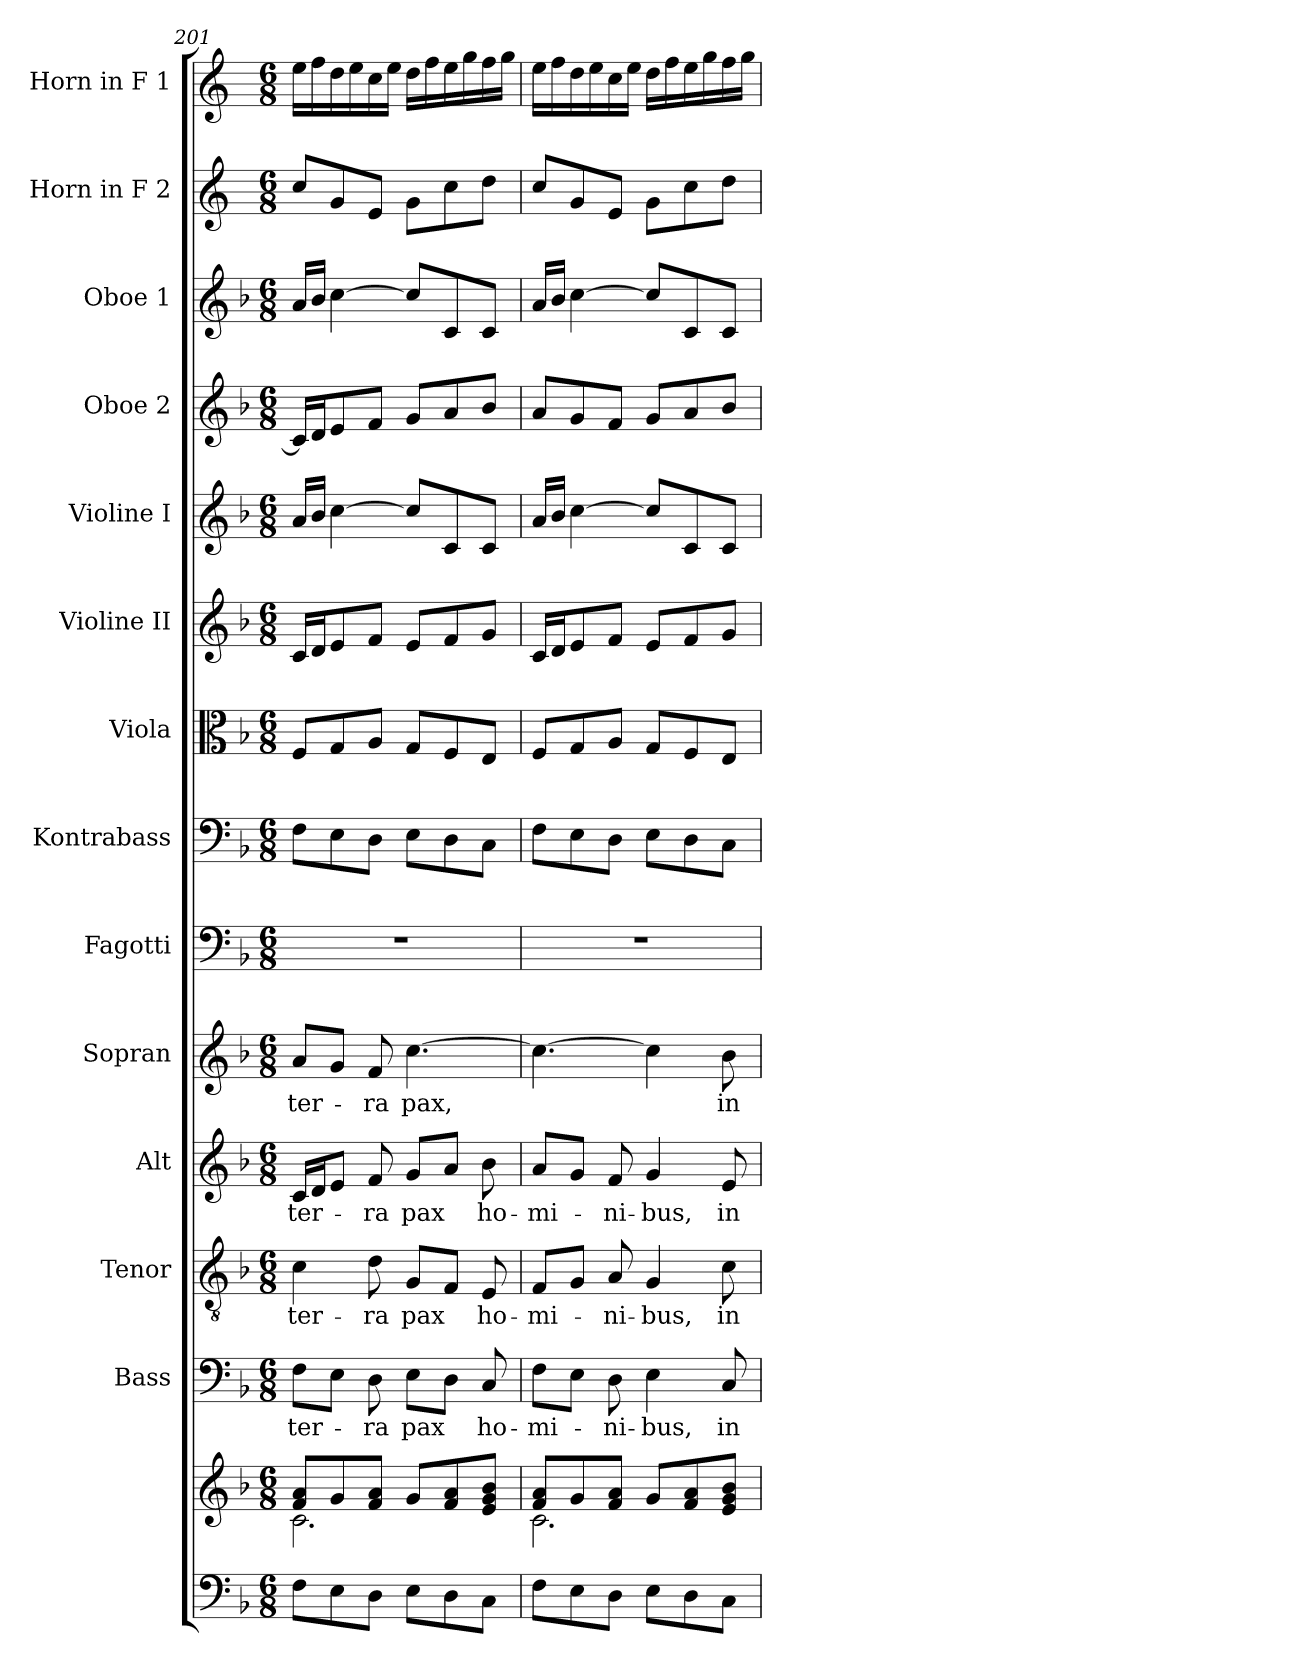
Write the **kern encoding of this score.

**kern	**kern	**kern	**text	**kern	**text	**kern	**text	**kern	**text	**kern	**kern	**kern	**kern	**kern	**kern	**kern	**kern	**kern
*part14	*part14	*part13	*part13	*part12	*part12	*part11	*part11	*part10	*part10	*part9	*part8	*part7	*part6	*part5	*part4	*part3	*part2	*part1
*staff15	*staff14	*staff13	*staff13	*staff12	*staff12	*staff11	*staff11	*staff10	*staff10	*staff9	*staff8	*staff7	*staff6	*staff5	*staff4	*staff3	*staff2	*staff1
*	*	*I"Bass	*	*I"Tenor	*	*I"Alt	*	*I"Sopran	*	*I"Fagotti	*I"Kontrabass	*I"Viola	*I"Violine II	*I"Violine I	*I"Oboe 2	*I"Oboe 1	*I"Horn in F 2	*I"Horn in F 1
*	*	*I'B.	*	*I'T.	*	*I'A.	*	*I'S.	*	*I'Fg.	*I'Kb.	*I'Vla.	*I'Vl. II	*I'Vl. I	*I'Ob. 2	*I'Ob. 1	*	*
*clefF4	*clefG2	*clefF4	*	*clefGv2	*	*clefG2	*	*clefG2	*	*clefF4	*clefF4	*clefC3	*clefG2	*clefG2	*clefG2	*clefG2	*clefG2	*clefG2
*	*	*	*	*	*	*	*	*	*	*	*ITrd7c12	*	*	*	*	*	*ITrd4c7	*ITrd4c7
*k[b-]	*k[b-]	*k[b-]	*	*k[b-]	*	*k[b-]	*	*k[b-]	*	*k[b-]	*k[b-]	*k[b-]	*k[b-]	*k[b-]	*k[b-]	*k[b-]	*k[b-]	*k[b-]
*F:	*F:	*F:	*	*F:	*	*F:	*	*F:	*	*F:	*F:	*F:	*F:	*F:	*F:	*F:	*F:	*F:
*M6/8	*M6/8	*M6/8	*	*M6/8	*	*M6/8	*	*M6/8	*	*M6/8	*M6/8	*M6/8	*M6/8	*M6/8	*M6/8	*M6/8	*M6/8	*M6/8
=201	=201	=201	=201	=201	=201	=201	=201	=201	=201	=201	=201	=201	=201	=201	=201	=201	=201	=201
*	*^	*	*	*	*	*	*	*	*	*	*	*	*	*	*	*	*	*
!	!	!	!	!LO:LY:b	!	!LO:LY:b	!	!LO:LY:b	!	!LO:LY:b	!	!	!	!	!	!	!	!	!
8F\L	8f/ 8a/L	2.c\	8F\L	ter-	4c\	ter-	16c/LL	ter-	8a/L	ter-	2.r	8FF\L	8F/L	16c/LL	16a/LL	16c/LL]	16a/LL	8f/L	16a\LL
.	.	.	.	.	.	.	16d/J	.	.	.	.	.	.	16d/J	16b-/JJ	16d/J	16b-/JJ	.	16b-\
8E\	8g/	.	8E\J	.	.	.	8e/J	.	8g/J	.	.	8EE\	8G/	8e/	[4cc\	8e/	[4cc\	8c/	16g\
.	.	.	.	.	.	.	.	.	.	.	.	.	.	.	.	.	.	.	16a\
!	!	!	!	!LO:LY:b	!	!LO:LY:b	!	!LO:LY:b	!	!LO:LY:b	!	!	!	!	!	!	!	!	!
8D\J	8f/ 8a/J	.	8D\	-ra	8d\	-ra	8f/	-ra	8f/	-ra	.	8DD\J	8A/J	8f/J	.	8f/J	.	8A/J	16f\
.	.	.	.	.	.	.	.	.	.	.	.	.	.	.	.	.	.	.	16a\JJ
!	!	!	!	!LO:LY:b	!	!LO:LY:b	!	!LO:LY:b	!	!LO:LY:b	!	!	!	!	!	!	!	!	!
8E\L	8g/L	.	8E\L	pax	8G/L	pax	8g/L	pax	[4.cc\	pax,	.	8EE\L	8G/L	8e/L	8cc/L]	8g/L	8cc/L]	8c\L	16g\LL
.	.	.	.	.	.	.	.	.	.	.	.	.	.	.	.	.	.	.	16b-\
8D\	8f/ 8a/	.	8D\J	.	8F/J	.	8a/J	.	.	.	.	8DD\	8F/	8f/	8c/	8a/	8c/	8f\	16a\
.	.	.	.	.	.	.	.	.	.	.	.	.	.	.	.	.	.	.	16cc\
!	!	!	!	!LO:LY:b	!	!LO:LY:b	!	!LO:LY:b	!	!	!	!	!	!	!	!	!	!	!
8C\J	8e/ 8g/ 8b-/J	.	8C/	ho-	8E/	ho-	8b-\	ho-	.	.	.	8CC\J	8E/J	8g/J	8c/J	8b-/J	8c/J	8g\J	16b-\
.	.	.	.	.	.	.	.	.	.	.	.	.	.	.	.	.	.	.	16cc\JJ
!!LO:PB:g=z
=202	=202	=202	=202	=202	=202	=202	=202	=202	=202	=202	=202	=202	=202	=202	=202	=202	=202	=202	=202
!	!	!	!	!LO:LY:b	!	!LO:LY:b	!	!LO:LY:b	!	!	!	!	!	!	!	!	!	!	!
8F\L	8f/ 8a/L	2.c\	8F\L	-mi-	8F/L	-mi-	8a/L	-mi-	4.cc\_	.	2.r	8FF\L	8F/L	16c/LL	16a/LL	8a/L	16a/LL	8f/L	16a\LL
.	.	.	.	.	.	.	.	.	.	.	.	.	.	16d/J	16b-/JJ	.	16b-/JJ	.	16b-\
8E\	8g/	.	8E\J	.	8G/J	.	8g/J	.	.	.	.	8EE\	8G/	8e/	[4cc\	8g/	[4cc\	8c/	16g\
.	.	.	.	.	.	.	.	.	.	.	.	.	.	.	.	.	.	.	16a\
!	!	!	!	!LO:LY:b	!	!LO:LY:b	!	!LO:LY:b	!	!	!	!	!	!	!	!	!	!	!
8D\J	8f/ 8a/J	.	8D\	-ni-	8A/	-ni-	8f/	-ni-	.	.	.	8DD\J	8A/J	8f/J	.	8f/J	.	8A/J	16f\
.	.	.	.	.	.	.	.	.	.	.	.	.	.	.	.	.	.	.	16a\JJ
!	!	!	!	!LO:LY:b	!	!LO:LY:b	!	!LO:LY:b	!	!	!	!	!	!	!	!	!	!	!
8E\L	8g/L	.	4E\	-bus,	4G/	-bus,	4g/	-bus,	4cc\]	.	.	8EE\L	8G/L	8e/L	8cc/L]	8g/L	8cc/L]	8c\L	16g\LL
.	.	.	.	.	.	.	.	.	.	.	.	.	.	.	.	.	.	.	16b-\
8D\	8f/ 8a/	.	.	.	.	.	.	.	.	.	.	8DD\	8F/	8f/	8c/	8a/	8c/	8f\	16a\
.	.	.	.	.	.	.	.	.	.	.	.	.	.	.	.	.	.	.	16cc\
!	!	!	!	!LO:LY:b	!	!LO:LY:b	!	!LO:LY:b	!	!LO:LY:b	!	!	!	!	!	!	!	!	!
8C\J	8e/ 8g/ 8b-/J	.	8C/	in	8c\	in	8e/	in	8b-\	in	.	8CC\J	8E/J	8g/J	8c/J	8b-/J	8c/J	8g\J	16b-\
.	.	.	.	.	.	.	.	.	.	.	.	.	.	.	.	.	.	.	16cc\JJ
*	*v	*v	*	*	*	*	*	*	*	*	*	*	*	*	*	*	*	*	*
=	=	=	=	=	=	=	=	=	=	=	=	=	=	=	=	=	=	=
*-	*-	*-	*-	*-	*-	*-	*-	*-	*-	*-	*-	*-	*-	*-	*-	*-	*-	*-
